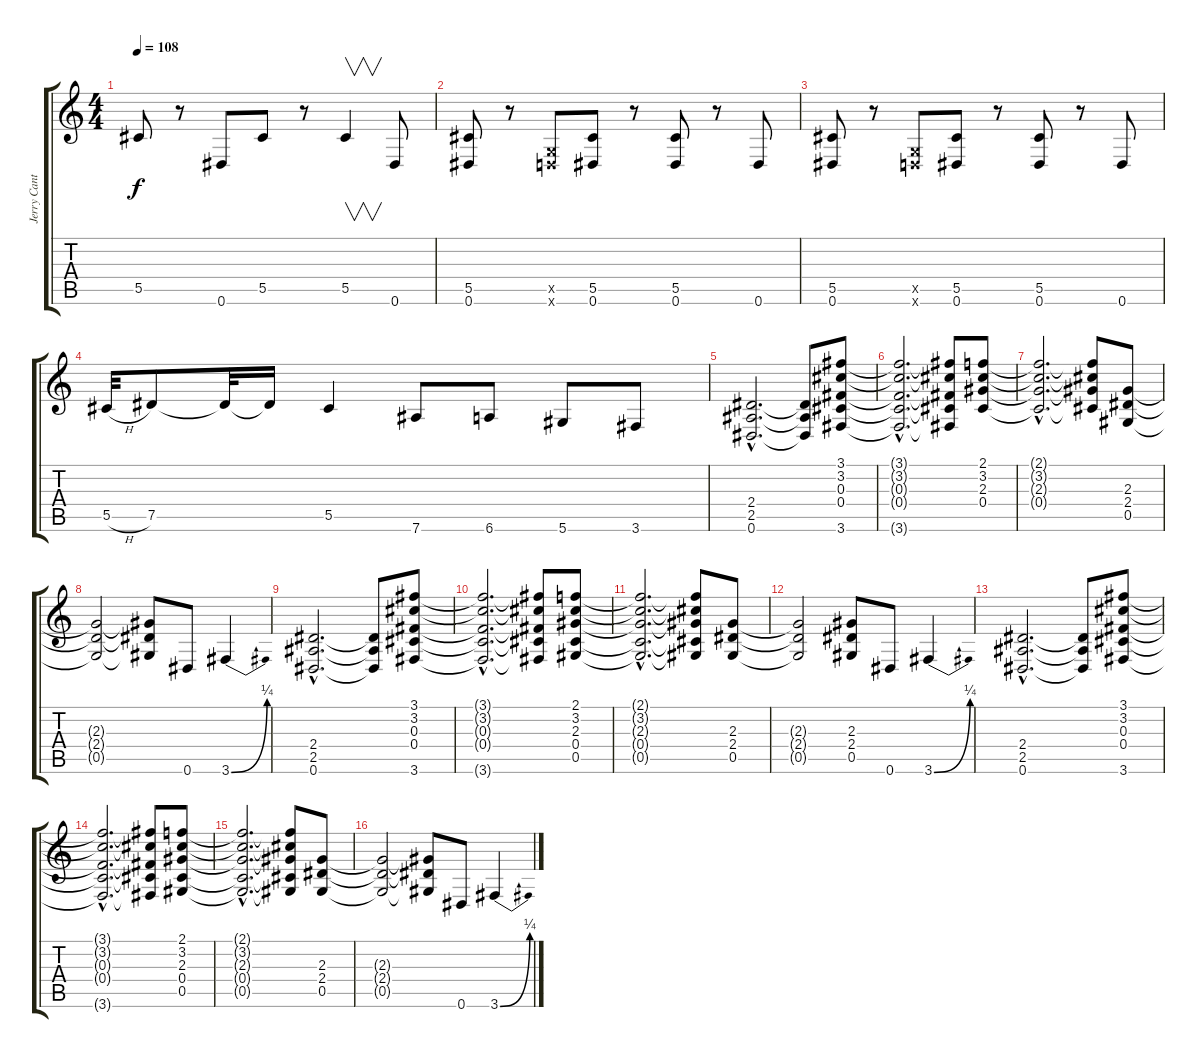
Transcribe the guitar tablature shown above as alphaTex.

\track ("Jerry Cantrell" "Jerry Cant") {instrument overdrivenguitar}
\staff {score tabs}
\tuning (Eb4 Bb3 Gb3 Db3 Ab2 Eb2) {hide}
\ts (4 4)
\tempo 108
\clef g2
\ks c
5.5.8{dy f} r.8 0.6.8 5.5.8 r.8 5.5.4{v} 0.6.8 |
(5.5 0.6).8 r.8 (-1.5{x} -1.6{x}).8 (5.5 0.6).8 r.8 (5.5 0.6).8 r.8 0.6.8 |
(5.5 0.6).8 r.8 (-1.5{x} -1.6{x}).8 (5.5 0.6).8 r.8 (5.5 0.6).8 r.8 0.6.8 |
5.5{h}.32 7.5.8 7.5{t}.32 7.5{t}.16 5.5.4 7.6.8 6.6.8 5.6.8 3.6.8 |
(2.4{hac} 2.5{hac} 0.6{hac}).2{d} (2.4{t} 2.5{t} 0.6{t}).8 (3.1 3.2 0.3 0.4 3.6).8 |
(3.1{hac t} 3.2{hac t} 0.3{hac t} 0.4{hac t} 3.6{hac t}).2{d} (3.1{t} 3.2{t} 0.3{t} 0.4{t} 3.6{t}).8 (2.1 3.2 2.3 0.4).8 |
(2.1{hac t} 3.2{hac t} 2.3{hac t} 0.4{hac t}).2{d} (2.1{t} 3.2{t} 2.3{t} 0.4{t}).8 (2.3 2.4 0.5).8 |
(2.3{t} 2.4{t} 0.5{t}).2 (2.3{t} 2.4{t} 0.5{t}).8 0.6.8 3.6{be (bend 0 0 60 1)}.4 |
(2.4{hac} 2.5{hac} 0.6{hac}).2{d} (2.4{t} 2.5{t} 0.6{t}).8 (3.1 3.2 0.3 0.4 3.6).8 |
(3.1{hac t} 3.2{hac t} 0.3{hac t} 0.4{hac t} 3.6{hac t}).2{d} (3.1{t} 3.2{t} 0.3{t} 0.4{t} 3.6{t}).8 (2.1 3.2 2.3 0.4 0.5).8 |
(2.1{hac t} 3.2{hac t} 2.3{hac t} 0.4{hac t} 0.5{hac t}).2{d} (2.1{t} 3.2{t} 2.3{t} 0.4{t} 0.5{t}).8 (2.3 2.4 0.5).8 |
(2.3{t} 2.4{t} 0.5{t}).2 (2.3 2.4 0.5).8 0.6.8 3.6{be (bend 0 0 60 1)}.4 |
(2.4{hac} 2.5{hac} 0.6{hac}).2{d} (2.4{t} 2.5{t} 0.6{t}).8 (3.1 3.2 0.3 0.4 3.6).8 |
(3.1{hac t} 3.2{hac t} 0.3{hac t} 0.4{hac t} 3.6{hac t}).2{d} (3.1{t} 3.2{t} 0.3{t} 0.4{t} 3.6{t}).8 (2.1 3.2 2.3 0.4 0.5).8 |
(2.1{hac t} 3.2{hac t} 2.3{hac t} 0.4{hac t} 0.5{hac t}).2{d} (2.1{t} 3.2{t} 2.3{t} 0.4{t} 0.5{t}).8 (2.3 2.4 0.5).8 |
(2.3{t} 2.4{t} 0.5{t}).2 (2.3{t} 2.4{t} 0.5{t}).8 0.6.8 3.6{be (bend 0 0 60 1)}.4
